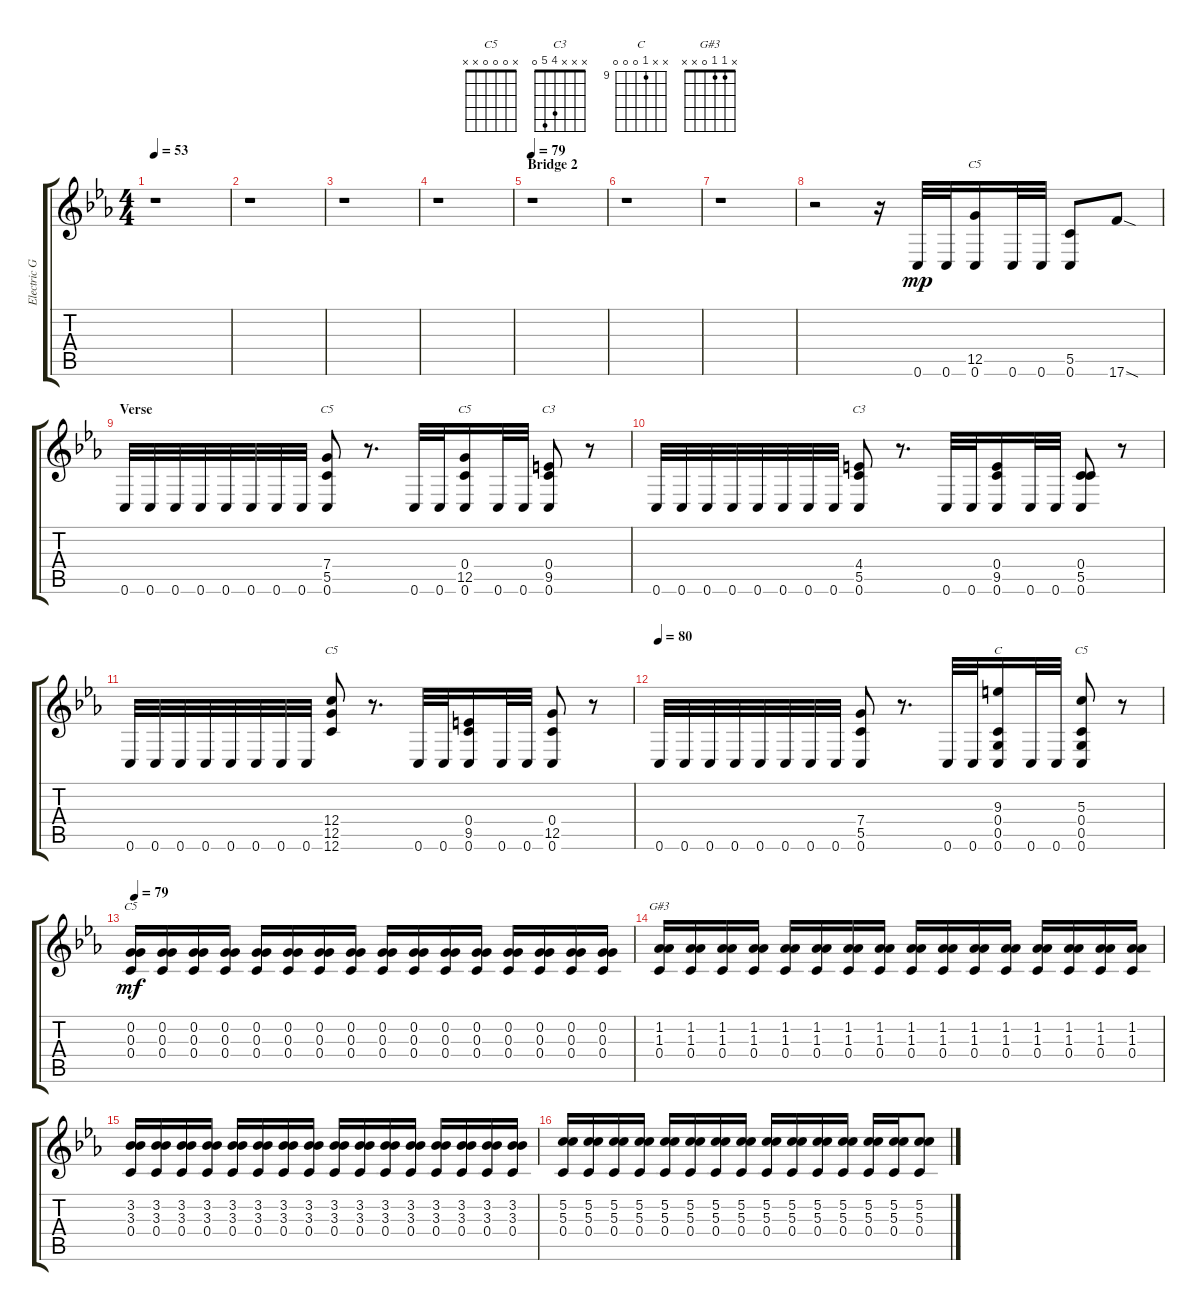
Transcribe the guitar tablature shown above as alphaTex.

\track ("Electric Guitar #3" "Electric G") {instrument distortionguitar}
\staff {score tabs}
\tuning (D4 G3 G3 C3 G2 C2) {hide}
\chord ("C5" x x x x 12 0) {firstfret 12}
\chord ("C5" x x x 7 5 0) {firstfret 5}
\chord ("C5" x x x 0 12 0) {firstfret 12}
\chord ("C3" x x x 0 9 0) {firstfret 9}
\chord ("C3" x x x 4 5 0)
\chord ("C5" x x x 12 12 12) {firstfret 12 barre 12}
\chord ("C" x x 9 0 0 0) {firstfret 9}
\chord ("C5" x x 5 0 0 0)
\chord ("C5" x 0 0 0 x x)
\chord ("G#3" x 1 1 0 x x)
\ts (4 4)
\tempo 53
\clef g2
\ks cminor
r.1{dy mf} |
r.1 |
r.1 |
r.1 |
\section ("" "Bridge 2")
\tempo 79
r.1 |
r.1 |
r.1 |
r.2 r.16 0.6.32{dy mp} 0.6.32 (12.5 0.6).16{ch "C5"} 0.6.32 0.6.32 (5.5 0.6).8 17.6{sod}.8 |
\section ("" "Verse")
0.6.32 0.6.32 0.6.32 0.6.32 0.6.32 0.6.32 0.6.32 0.6.32 (7.4 5.5 0.6).8{ch "C5"} r.8{d} 0.6.32 0.6.32 (0.4 12.5 0.6).16{ch "C5"} 0.6.32 0.6.32 (0.4 9.5 0.6).8{ch "C3"} r.8 |
0.6.32 0.6.32 0.6.32 0.6.32 0.6.32 0.6.32 0.6.32 0.6.32 (4.4 5.5 0.6).8{ch "C3"} r.8{d} 0.6.32 0.6.32 (0.4 9.5 0.6).16 0.6.32 0.6.32 (0.4 5.5 0.6).8 r.8 |
0.6.32 0.6.32 0.6.32 0.6.32 0.6.32 0.6.32 0.6.32 0.6.32 (12.4 12.5 12.6).8{ch "C5"} r.8{d} 0.6.32 0.6.32 (0.4 9.5 0.6).16 0.6.32 0.6.32 (0.4 12.5 0.6).8 r.8 |
\tempo 80
0.6.32 0.6.32 0.6.32 0.6.32 0.6.32 0.6.32 0.6.32 0.6.32 (7.4 5.5 0.6).8 r.8{d} 0.6.32 0.6.32 (9.3 0.4 0.5 0.6).16{ch "C"} 0.6.32 0.6.32 (5.3 0.4 0.5 0.6).8{ch "C5"} r.8 |
\tempo 79
(0.2 0.3 0.4).16{ch "C5" dy mf} (0.2 0.3 0.4).16 (0.2 0.3 0.4).16 (0.2 0.3 0.4).16 (0.2 0.3 0.4).16 (0.2 0.3 0.4).16 (0.2 0.3 0.4).16 (0.2 0.3 0.4).16 (0.2 0.3 0.4).16 (0.2 0.3 0.4).16 (0.2 0.3 0.4).16 (0.2 0.3 0.4).16 (0.2 0.3 0.4).16 (0.2 0.3 0.4).16 (0.2 0.3 0.4).16 (0.2 0.3 0.4).16 |
(1.2 1.3 0.4).16{ch "G#3"} (1.2 1.3 0.4).16 (1.2 1.3 0.4).16 (1.2 1.3 0.4).16 (1.2 1.3 0.4).16 (1.2 1.3 0.4).16 (1.2 1.3 0.4).16 (1.2 1.3 0.4).16 (1.2 1.3 0.4).16 (1.2 1.3 0.4).16 (1.2 1.3 0.4).16 (1.2 1.3 0.4).16 (1.2 1.3 0.4).16 (1.2 1.3 0.4).16 (1.2 1.3 0.4).16 (1.2 1.3 0.4).16 |
(3.2 3.3 0.4).16 (3.2 3.3 0.4).16 (3.2 3.3 0.4).16 (3.2 3.3 0.4).16 (3.2 3.3 0.4).16 (3.2 3.3 0.4).16 (3.2 3.3 0.4).16 (3.2 3.3 0.4).16 (3.2 3.3 0.4).16 (3.2 3.3 0.4).16 (3.2 3.3 0.4).16 (3.2 3.3 0.4).16 (3.2 3.3 0.4).16 (3.2 3.3 0.4).16 (3.2 3.3 0.4).16 (3.2 3.3 0.4).16 |
(5.2 5.3 0.4).16 (5.2 5.3 0.4).16 (5.2 5.3 0.4).16 (5.2 5.3 0.4).16 (5.2 5.3 0.4).16 (5.2 5.3 0.4).16 (5.2 5.3 0.4).16 (5.2 5.3 0.4).16 (5.2 5.3 0.4).16 (5.2 5.3 0.4).16 (5.2 5.3 0.4).16 (5.2 5.3 0.4).16 (5.2 5.3 0.4).16 (5.2 5.3 0.4).16 (5.2 5.3 0.4).8
